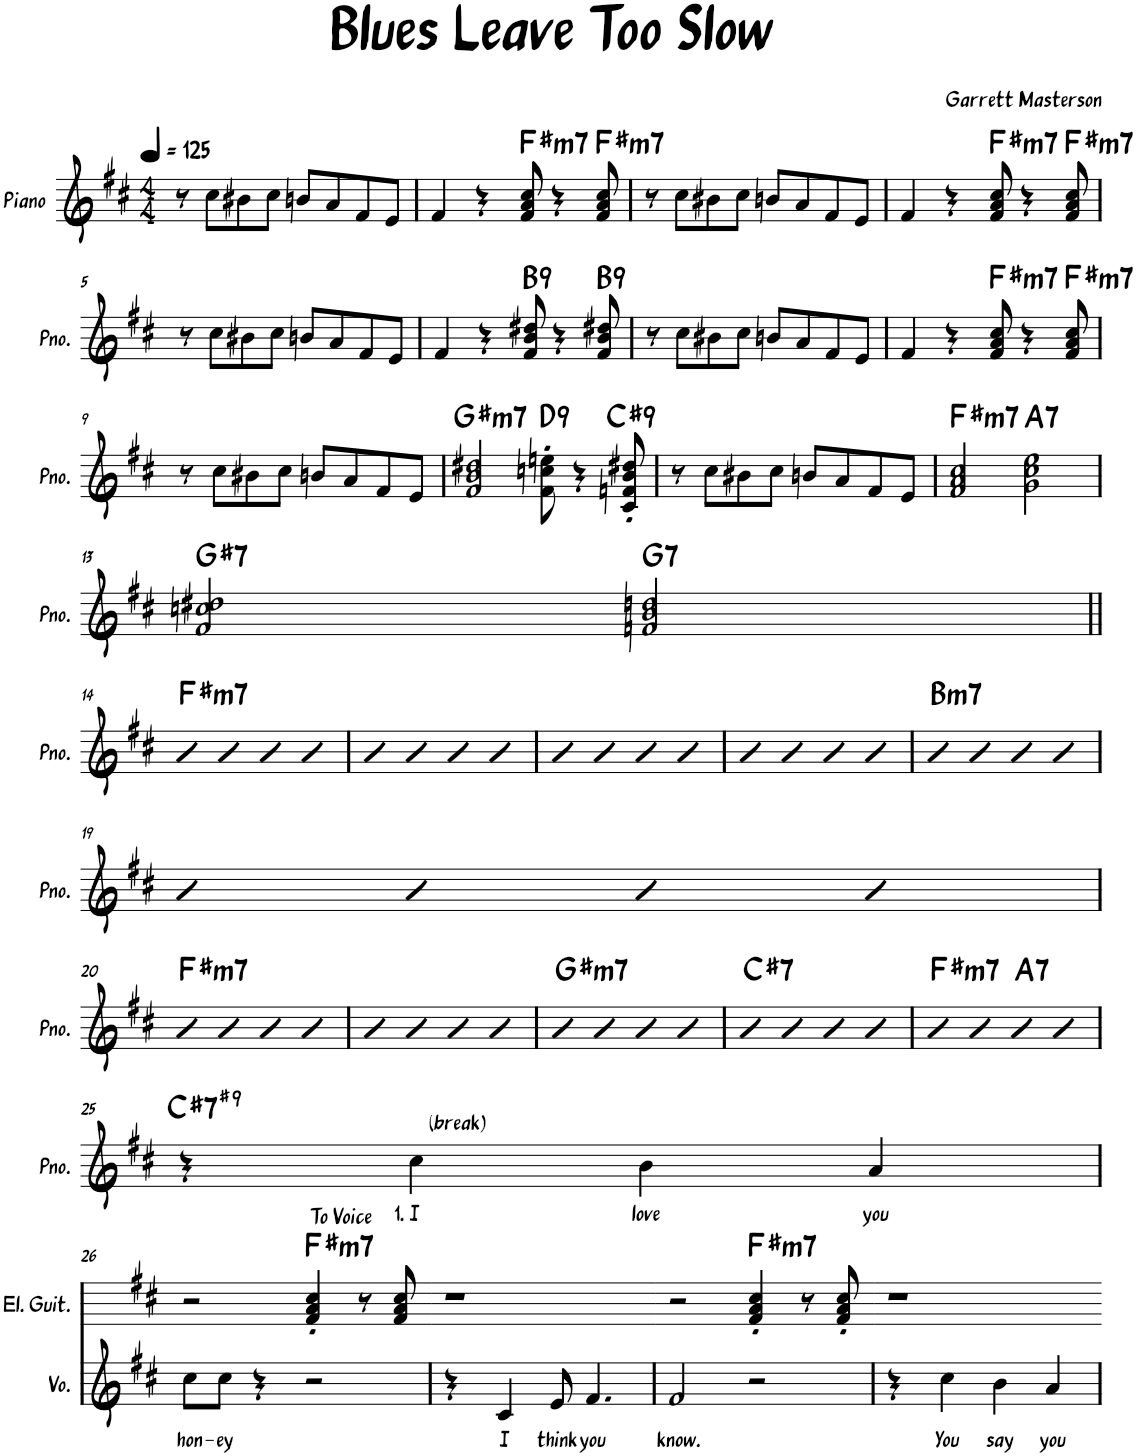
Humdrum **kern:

**kern	**text	**harte	**kern	**harte
*part2	*part2	*part2	*part1	*part1
*staff2	*staff2	*	*staff1	*
*I"Piano	*	*	*I"Electric Guitar	*
*I'Pno.	*	*	*I'El. Guit.	*
*clefG2	*	*	*clefG2	*
*k[f#c#]	*	*	*k[f#c#]	*
*M4/4	*	*	*M4/4	*
*MM125	*	*	*MM125	*
=1	=1	=1	=1	=1
8r	.	.	1r	.
8cc#\L	.	.	.	.
8b#X\	.	.	.	.
8cc#\J	.	.	.	.
8bn/L	.	.	.	.
8a/	.	.	.	.
8f#/	.	.	.	.
8e/J	.	.	.	.
=2	=2	=2	=2	=2
4f#/	.	.	1r	.
4r	.	.	.	.
!	!	!LO:H:kt=m7	!	!
8f#/ 8a/ 8cc#/	.	F#:min7	.	.
4r	.	.	.	.
!	!	!LO:H:kt=m7	!	!
8f#/ 8a/ 8cc#/	.	F#:min7	.	.
=3	=3	=3	=3	=3
8r	.	.	1r	.
8cc#\L	.	.	.	.
8b#X\	.	.	.	.
8cc#\J	.	.	.	.
8bn/L	.	.	.	.
8a/	.	.	.	.
8f#/	.	.	.	.
8e/J	.	.	.	.
=4	=4	=4	=4	=4
4f#/	.	.	1r	.
4r	.	.	.	.
!	!	!LO:H:kt=m7	!	!
8f#/ 8a/ 8cc#/	.	F#:min7	.	.
4r	.	.	.	.
!	!	!LO:H:kt=m7	!	!
8f#/ 8a/ 8cc#/	.	F#:min7	.	.
!!LO:LB:g=z
=5	=5	=5	=5	=5
8r	.	.	1r	.
8cc#\L	.	.	.	.
8b#X\	.	.	.	.
8cc#\J	.	.	.	.
8bn/L	.	.	.	.
8a/	.	.	.	.
8f#/	.	.	.	.
8e/J	.	.	.	.
=6	=6	=6	=6	=6
4f#/	.	.	1r	.
4r	.	.	.	.
!	!	!LO:H:kt=9	!	!
8f#/ 8b/ 8dd#X/	.	B:9	.	.
4r	.	.	.	.
!	!	!LO:H:kt=9	!	!
8f#/ 8b/ 8dd#X/	.	B:9	.	.
=7	=7	=7	=7	=7
8r	.	.	1r	.
8cc#\L	.	.	.	.
8b#X\	.	.	.	.
8cc#\J	.	.	.	.
8bn/L	.	.	.	.
8a/	.	.	.	.
8f#/	.	.	.	.
8e/J	.	.	.	.
=8	=8	=8	=8	=8
4f#/	.	.	1r	.
4r	.	.	.	.
!	!	!LO:H:kt=m7	!	!
8f#/ 8a/ 8cc#/	.	F#:min7	.	.
4r	.	.	.	.
!	!	!LO:H:kt=m7	!	!
8f#/ 8a/ 8cc#/	.	F#:min7	.	.
!!LO:LB:g=z
=9	=9	=9	=9	=9
8r	.	.	1r	.
8cc#\L	.	.	.	.
8b#X\	.	.	.	.
8cc#\J	.	.	.	.
8bn/L	.	.	.	.
8a/	.	.	.	.
8f#/	.	.	.	.
8e/J	.	.	.	.
=10	=10	=10	=10	=10
!	!	!LO:H:kt=m7	!	!
2f#/ 2b/ 2dd#X/	.	G#:min7	1r	.
!	!	!LO:H:kt=9	!	!
8f#\' 8ccn\' 8een\'	.	D:9	.	.
4r	.	.	.	.
!	!	!LO:H:kt=9	!	!
8c#/' 8fn/' 8b/' 8dd#X/'	.	C#:9	.	.
=11	=11	=11	=11	=11
8r	.	.	1r	.
8cc#\L	.	.	.	.
8b#X\	.	.	.	.
8cc#\J	.	.	.	.
8bn/L	.	.	.	.
8a/	.	.	.	.
8f#/	.	.	.	.
8e/J	.	.	.	.
=12	=12	=12	=12	=12
!	!	!LO:H:kt=m7	!	!
2f#/ 2a/ 2cc#/	.	F#:min7	1r	.
!	!	!LO:H:kt=7	!	!
2g\ 2cc#\ 2ee\	.	A:7	.	.
!!LO:LB:g=z
=13	=13	=13	=13	=13
!	!	!LO:H:kt=7	!	!
2f#/ 2ccn/ 2dd#X/	.	G#:7	1r	.
!	!	!LO:H:kt=7	!	!
2fn/ 2b/ 2ddn/	.	G:7	.	.
!!LO:LB:g=z
=14||	=14||	=14||	=14||	=14||
*clefX	*	*	*	*
!	!	!LO:H:kt=m7	!	!
4b	.	F#:min7	1r	.
4b	.	.	.	.
4b	.	.	.	.
4b	.	.	.	.
=15	=15	=15	=15	=15
4b	.	.	1r	.
4b	.	.	.	.
4b	.	.	.	.
4b	.	.	.	.
=16	=16	=16	=16	=16
4b	.	.	1r	.
4b	.	.	.	.
4b	.	.	.	.
4b	.	.	.	.
=17	=17	=17	=17	=17
4b	.	.	1r	.
4b	.	.	.	.
4b	.	.	.	.
4b	.	.	.	.
=18	=18	=18	=18	=18
!	!	!LO:H:kt=m7	!	!
4b	.	B:min7	1r	.
4b	.	.	.	.
4b	.	.	.	.
4b	.	.	.	.
!!LO:LB:g=z
=19	=19	=19	=19	=19
4b	.	.	1r	.
4b	.	.	.	.
4b	.	.	.	.
4b	.	.	.	.
!!LO:LB:g=z
=20	=20	=20	=20	=20
!	!	!LO:H:kt=m7	!	!
4b	.	F#:min7	1r	.
4b	.	.	.	.
4b	.	.	.	.
4b	.	.	.	.
=21	=21	=21	=21	=21
4b	.	.	1r	.
4b	.	.	.	.
4b	.	.	.	.
4b	.	.	.	.
=22	=22	=22	=22	=22
!	!	!LO:H:kt=m7	!	!
4b	.	G#:min7	1r	.
4b	.	.	.	.
4b	.	.	.	.
4b	.	.	.	.
=23	=23	=23	=23	=23
!	!	!LO:H:kt=7	!	!
4b	.	C#:7	1r	.
4b	.	.	.	.
4b	.	.	.	.
4b	.	.	.	.
=24	=24	=24	=24	=24
!	!	!LO:H:kt=m7	!	!
4b	.	F#:min7	1r	.
4b	.	.	.	.
!	!	!LO:H:kt=7	!	!
4b	.	A:7	.	.
4b	.	.	.	.
!!LO:LB:g=z
=25	=25	=25	=25	=25
!	!	!LO:H:kt=7	!	!
4r	.	C#:7(#9)	1r	.
!LO:TX:b:B:t=To Voice	!	!	!	!
!LO:TX:a:t=(break)	!	!	!	!
!	!LO:LY:b	!	!	!
4cc\	1. I	.	.	.
!	!LO:LY:b	!	!	!
4b\	love	.	.	.
!	!LO:LY:b	!	!	!
4a/	you	.	.	.
!!LO:LB:g=z
=26	=26	=26	=26	=26
*	*	*	*clefG2	*
!	!LO:LY:b	!	!	!
8cc\L	hon-	.	2r	.
!	!LO:LY:b	!	!	!
8cc\J	-ey	.	.	.
4r	.	.	.	.
!	!	!	!	!LO:H:kt=m7
2r	.	.	4f#/' 4a/' 4cc#/'	F#:min7
.	.	.	8r	.
.	.	.	8f#/ 8a/ 8cc#/	.
=27	=27	=27	=27	=27
4r	.	.	1r	.
!	!LO:LY:b	!	!	!
4c/	I	.	.	.
!	!LO:LY:b	!	!	!
8e/	think	.	.	.
!	!LO:LY:b	!	!	!
4.f/	you	.	.	.
=28	=28	=28	=28	=28
!	!LO:LY:b	!	!	!
2f/	know.	.	2r	.
!	!	!	!	!LO:H:kt=m7
2r	.	.	4f#/' 4a/' 4cc#/'	F#:min7
.	.	.	8r	.
.	.	.	8f#/' 8a/' 8cc#/'	.
=29	=29	=29	=29	=29
4r	.	.	1r	.
!	!LO:LY:b	!	!	!
4cc\	You	.	.	.
!	!LO:LY:b	!	!	!
4b\	say	.	.	.
!	!LO:LY:b	!	!	!
4a/	you	.	.	.
=	=	=	=	=
*-	*-	*-	*-	*-
